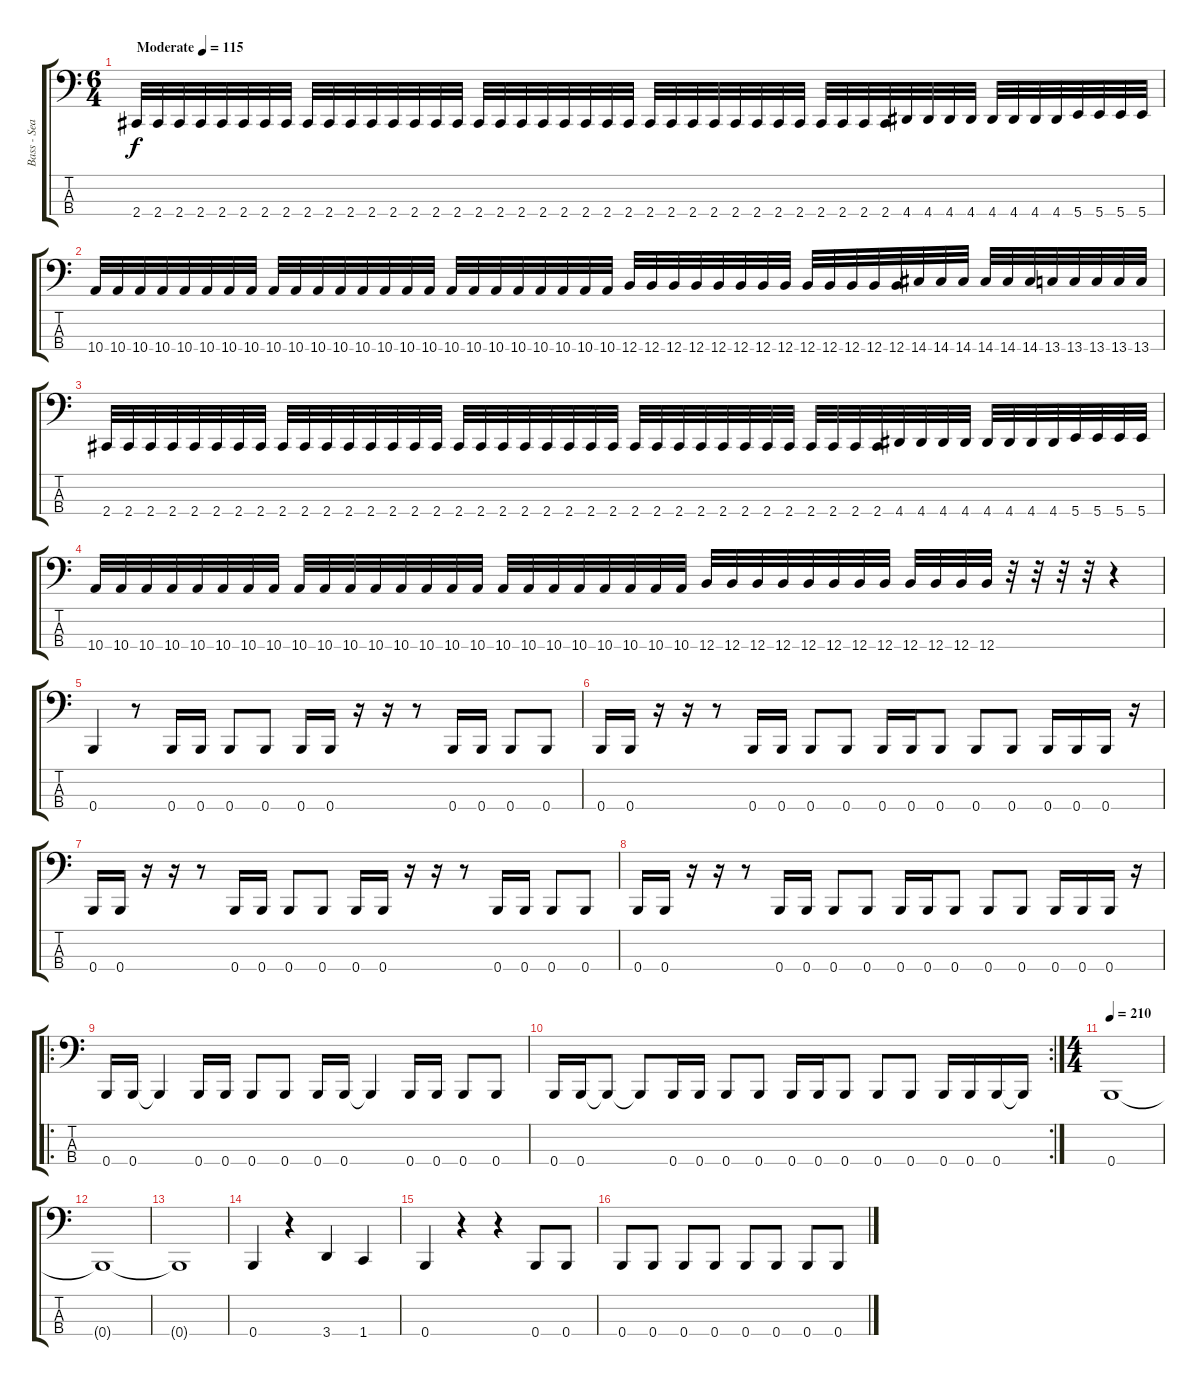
\track ("Bass - Sean" "Bass - Sea") {instrument electricbasspick}
\staff {score tabs}
\tuning (E2 B1 Gb1 B0) {hide}
\ts (6 4)
\tempo (115 "Moderate")
\clef f4
\ks c
2.4.32{dy f instrument electricbasspick} 2.4.32 2.4.32 2.4.32 2.4.32 2.4.32 2.4.32 2.4.32 2.4.32 2.4.32 2.4.32 2.4.32 2.4.32 2.4.32 2.4.32 2.4.32 2.4.32 2.4.32 2.4.32 2.4.32 2.4.32 2.4.32 2.4.32 2.4.32 2.4.32 2.4.32 2.4.32 2.4.32 2.4.32 2.4.32 2.4.32 2.4.32 2.4.32 2.4.32 2.4.32 2.4.32 4.4.32 4.4.32 4.4.32 4.4.32 4.4.32 4.4.32 4.4.32 4.4.32 5.4.32 5.4.32 5.4.32 5.4.32 |
10.4.32 10.4.32 10.4.32 10.4.32 10.4.32 10.4.32 10.4.32 10.4.32 10.4.32 10.4.32 10.4.32 10.4.32 10.4.32 10.4.32 10.4.32 10.4.32 10.4.32 10.4.32 10.4.32 10.4.32 10.4.32 10.4.32 10.4.32 10.4.32 12.4.32 12.4.32 12.4.32 12.4.32 12.4.32 12.4.32 12.4.32 12.4.32 12.4.32 12.4.32 12.4.32 12.4.32 12.4.32 14.4.32 14.4.32 14.4.32 14.4.32 14.4.32 14.4.32 13.4.32 13.4.32 13.4.32 13.4.32 13.4.32 |
2.4.32 2.4.32 2.4.32 2.4.32 2.4.32 2.4.32 2.4.32 2.4.32 2.4.32 2.4.32 2.4.32 2.4.32 2.4.32 2.4.32 2.4.32 2.4.32 2.4.32 2.4.32 2.4.32 2.4.32 2.4.32 2.4.32 2.4.32 2.4.32 2.4.32 2.4.32 2.4.32 2.4.32 2.4.32 2.4.32 2.4.32 2.4.32 2.4.32 2.4.32 2.4.32 2.4.32 4.4.32 4.4.32 4.4.32 4.4.32 4.4.32 4.4.32 4.4.32 4.4.32 5.4.32 5.4.32 5.4.32 5.4.32 |
10.4.32 10.4.32 10.4.32 10.4.32 10.4.32 10.4.32 10.4.32 10.4.32 10.4.32 10.4.32 10.4.32 10.4.32 10.4.32 10.4.32 10.4.32 10.4.32 10.4.32 10.4.32 10.4.32 10.4.32 10.4.32 10.4.32 10.4.32 10.4.32 12.4.32 12.4.32 12.4.32 12.4.32 12.4.32 12.4.32 12.4.32 12.4.32 12.4.32 12.4.32 12.4.32 12.4.32 r.32 r.32 r.32 r.32 r.4 |
0.4.4 r.8 0.4.16 0.4.16 0.4.8 0.4.8 0.4.16 0.4.16 r.16 r.16 r.8 0.4.16 0.4.16 0.4.8 0.4.8 |
0.4.16 0.4.16 r.16 r.16 r.8 0.4.16 0.4.16 0.4.8 0.4.8 0.4.16 0.4.16 0.4.8 0.4.8 0.4.8 0.4.16 0.4.16 0.4.16 r.16 |
0.4.16 0.4.16 r.16 r.16 r.8 0.4.16 0.4.16 0.4.8 0.4.8 0.4.16 0.4.16 r.16 r.16 r.8 0.4.16 0.4.16 0.4.8 0.4.8 |
0.4.16 0.4.16 r.16 r.16 r.8 0.4.16 0.4.16 0.4.8 0.4.8 0.4.16 0.4.16 0.4.8 0.4.8 0.4.8 0.4.16 0.4.16 0.4.16 r.16 |
\ro
0.4.16 0.4.16 0.4{t}.4 0.4.16 0.4.16 0.4.8 0.4.8 0.4.16 0.4.16 0.4{t}.4 0.4.16 0.4.16 0.4.8 0.4.8 |
\rc 2
0.4.16 0.4.16 0.4{t}.8 0.4{t}.8 0.4.16 0.4.16 0.4.8 0.4.8 0.4.16 0.4.16 0.4.8 0.4.8 0.4.8 0.4.16 0.4.16 0.4.16 0.4{t}.16 |
\ts (4 4)
\tempo 210
0.4.1 |
0.4{t}.1 |
0.4{t}.1 |
0.4.4 r.4 3.4.4 1.4.4 |
0.4.4 r.4 r.4 0.4.8 0.4.8 |
0.4.8 0.4.8 0.4.8 0.4.8 0.4.8 0.4.8 0.4.8 0.4.8
